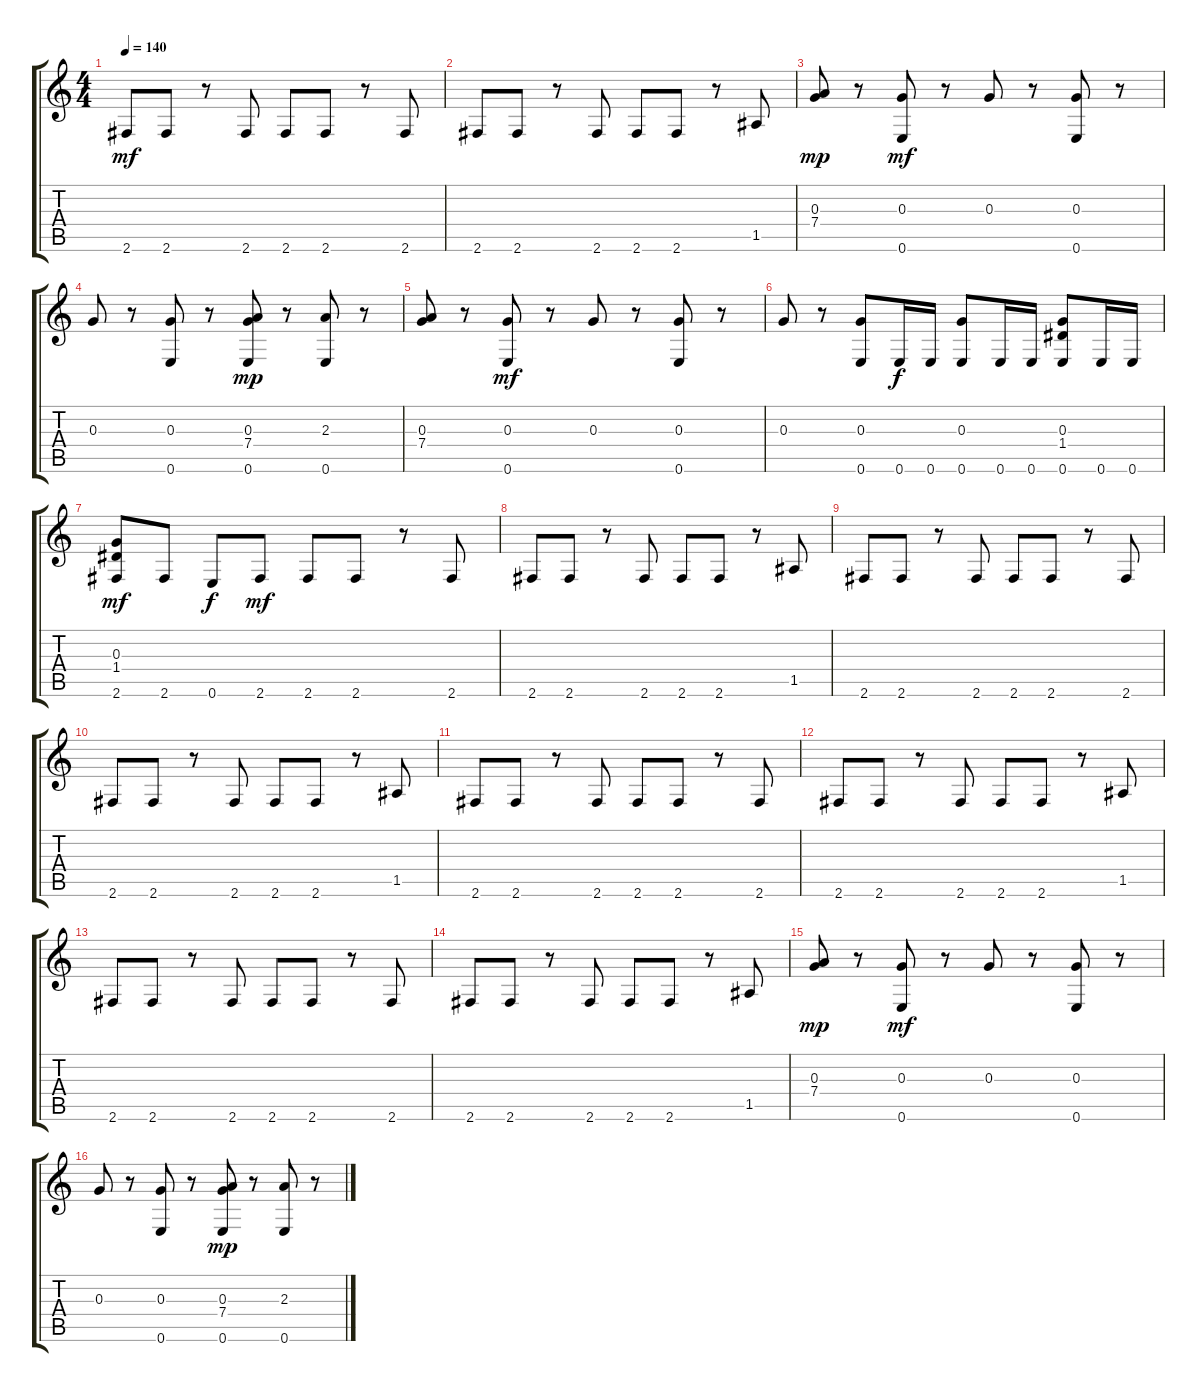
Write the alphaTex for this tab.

\track "" {instrument acousticguitarsteel}
\staff {score tabs}
\tuning (E4 B3 G3 D3 A2 E2) {hide}
\ts (4 4)
\tempo 140
\clef g2
\ks c
2.6.8{dy mf} 2.6.8 r.8 2.6.8 2.6.8 2.6.8 r.8 2.6.8 |
2.6.8 2.6.8 r.8 2.6.8 2.6.8 2.6.8 r.8 1.5.8 |
(0.3 7.4).8{dy mp} r.8 (0.3 0.6).8{dy mf} r.8 0.3.8 r.8 (0.3 0.6).8 r.8 |
0.3.8 r.8 (0.3 0.6).8 r.8 (0.3 7.4 0.6).8{dy mp} r.8 (2.3 0.6).8 r.8 |
(0.3 7.4).8 r.8 (0.3 0.6).8{dy mf} r.8 0.3.8 r.8 (0.3 0.6).8 r.8 |
0.3.8 r.8 (0.3 0.6).8 0.6.16{dy f} 0.6.16 (0.3 0.6).8 0.6.16 0.6.16 (0.3 1.4 0.6).8 0.6.16 0.6.16 |
(0.3 1.4 2.6).8{dy mf} 2.6.8 0.6.8{dy f} 2.6.8{dy mf} 2.6.8 2.6.8 r.8 2.6.8 |
2.6.8 2.6.8 r.8 2.6.8 2.6.8 2.6.8 r.8 1.5.8 |
2.6.8 2.6.8 r.8 2.6.8 2.6.8 2.6.8 r.8 2.6.8 |
2.6.8 2.6.8 r.8 2.6.8 2.6.8 2.6.8 r.8 1.5.8 |
2.6.8 2.6.8 r.8 2.6.8 2.6.8 2.6.8 r.8 2.6.8 |
2.6.8 2.6.8 r.8 2.6.8 2.6.8 2.6.8 r.8 1.5.8 |
2.6.8 2.6.8 r.8 2.6.8 2.6.8 2.6.8 r.8 2.6.8 |
2.6.8 2.6.8 r.8 2.6.8 2.6.8 2.6.8 r.8 1.5.8 |
(0.3 7.4).8{dy mp} r.8 (0.3 0.6).8{dy mf} r.8 0.3.8 r.8 (0.3 0.6).8 r.8 |
0.3.8 r.8 (0.3 0.6).8 r.8 (0.3 7.4 0.6).8{dy mp} r.8 (2.3 0.6).8 r.8
